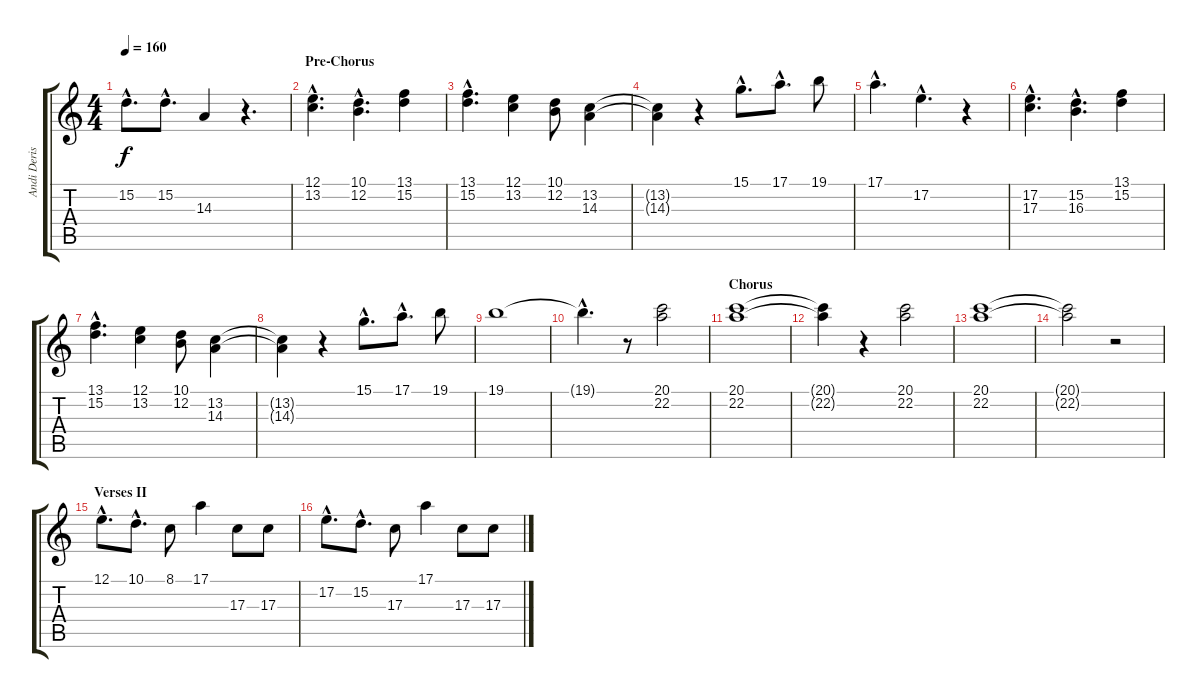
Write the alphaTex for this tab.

\track ("Andi Deris" "Andi Deris") {instrument flute}
\staff {score tabs}
\tuning (E4 B3 G3 D3 A2 E2) {hide}
\ts (4 4)
\tempo 160
\clef g2
\ks c
15.2{hac}.8{d dy f} 15.2{hac}.8{d} 14.3.4 r.4{d} |
\section ("" "Pre-Chorus")
(12.1{hac} 13.2{hac}).4{d} (10.1{hac} 12.2{hac}).4{d} (13.1 15.2).4 |
(13.1{hac} 15.2{hac}).4{d} (12.1 13.2).4 (10.1 12.2).8 (13.2 14.3).4 |
(13.2{t} 14.3{t}).4 r.4 15.1{hac}.8{d} 17.1{hac}.8{d} 19.1.8 |
17.1{hac}.4{d} 17.2{hac}.4{d} r.4 |
(17.2{hac} 17.3{hac}).4{d} (15.2{hac} 16.3{hac}).4{d} (13.1 15.2).4 |
(13.1{hac} 15.2{hac}).4{d} (12.1 13.2).4 (10.1 12.2).8 (13.2 14.3).4 |
(13.2{t} 14.3{t}).4 r.4 15.1{hac}.8{d} 17.1{hac}.8{d} 19.1.8 |
19.1.1 |
19.1{hac t}.4{d} r.8 (20.1 22.2).2 |
\section ("" "Chorus")
(20.1 22.2).1 |
(20.1{t} 22.2{t}).4 r.4 (20.1 22.2).2 |
(20.1 22.2).1 |
(20.1{t} 22.2{t}).2 r.2 |
\section ("" "Verses II")
12.1{hac}.8{d} 10.1{hac}.8{d} 8.1.8 17.1.4 17.3.8 17.3.8 |
17.2{hac}.8{d} 15.2{hac}.8{d} 17.3.8 17.1.4 17.3.8 17.3.8
